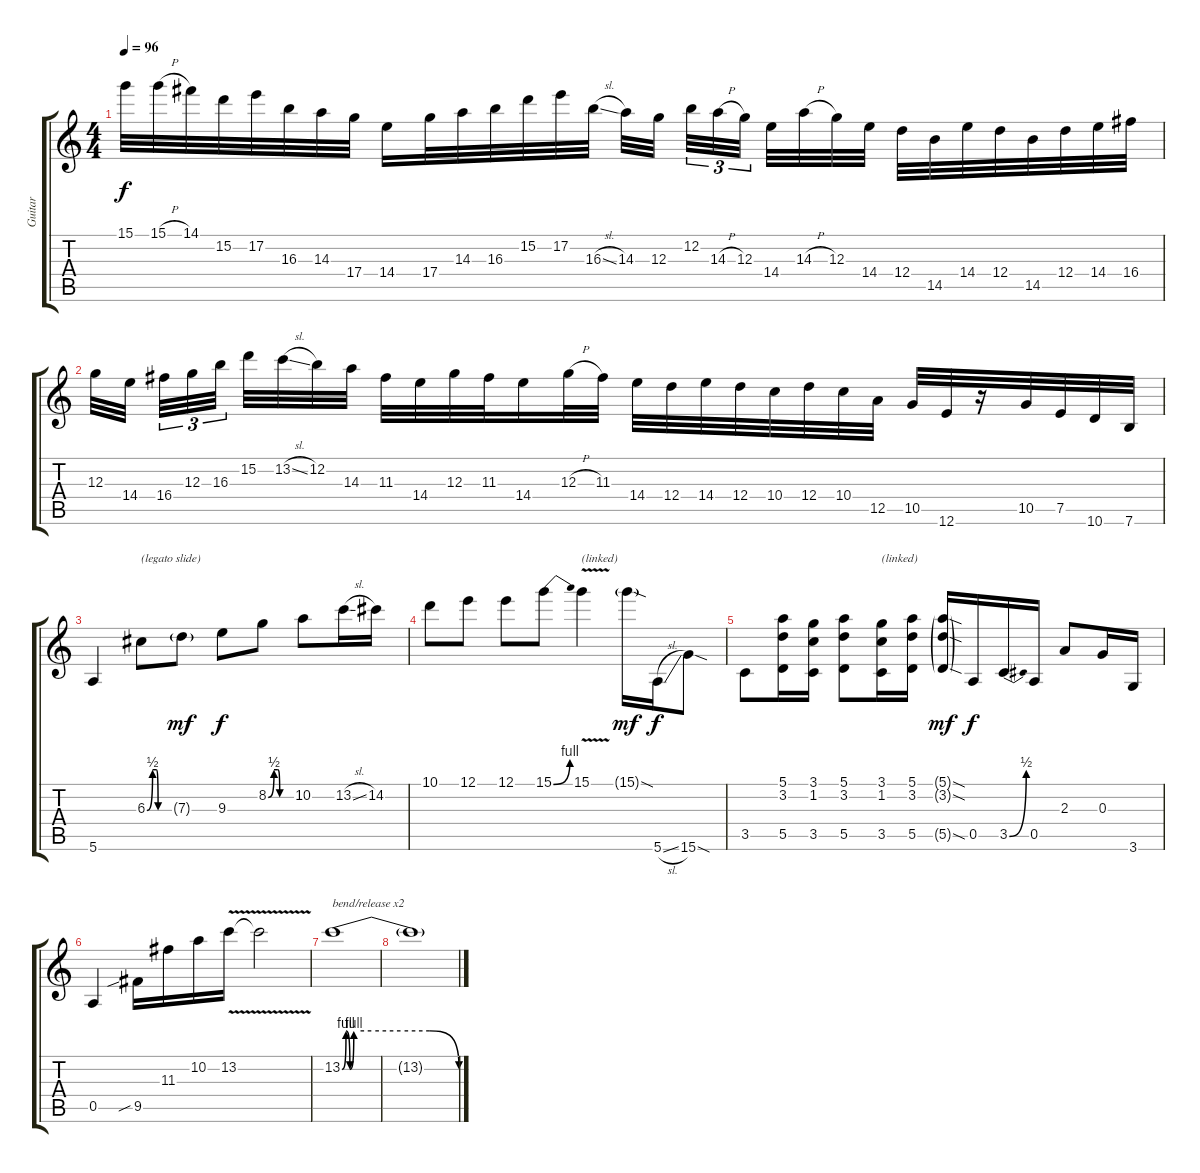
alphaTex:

\track ("Guitar" "Guitar") {instrument distortionguitar}
\staff {score tabs}
\tuning (E4 B3 G3 D3 A2 E2) {hide}
\ts (4 4)
\tempo 96
\clef g2
\ks c
15.1.32{dy f} 15.1{h}.32 14.1.32 15.2.32 17.2.32 16.3.32 14.3.32 17.4.32 14.4.16 17.4.32 14.3.32 16.3.32 15.2.32 17.2.32 16.3{sl}.32 14.3.32 12.3.32 12.2.32{tu (3 2)} 14.3{h}.32{tu (3 2)} 12.3.32{tu (3 2)} 14.4.32 14.3{h}.32 12.3.32 14.4.32 12.4.32 14.5.32 14.4.32 12.4.32 14.5.32 12.4.32 14.4.32 16.4.32 |
12.3.32 14.4.32 16.4.32{tu (3 2)} 12.3.32{tu (3 2)} 16.3.32{tu (3 2)} 15.2.32 13.2{sl}.32 12.2.32 14.3.32 11.3.32 14.4.32 12.3.32 11.3.32 14.4.16 12.3{h}.32 11.3.32 14.4.32 12.4.32 14.4.32 12.4.32 10.4.32 12.4.32 10.4.32 12.5.32 10.5.32 12.6.32 r.16 10.5.32 7.5.32 10.6.32 7.6.32 |
5.6.4 6.3{be (custom 0 0 15 2 25 2 30 0 45 0 60 0)}.8{txt "(legato slide)"} 7.3{g}.8{dy mf} 9.3.8{dy f} 8.2{be (custom 0 0 15 2 25 2 30 0 45 0 60 0)}.8 10.2.8 13.2{sl}.16 14.2.16 |
10.1.8 12.1.8 12.1.8 15.1{be (bend 0 0 60 4)}.8 15.1{v}.4{txt "(linked)"} 15.1{sod g}.16{dy mf} 5.6{sl}.16{dy f} 15.6{sod}.8 |
3.5.8 (5.1 3.2 5.5).16 (3.1 1.2 3.5).16 (5.1 3.2 5.5).8 (3.1 1.2 3.5).16{txt "(linked)"} (5.1 3.2 5.5).16 (5.1{sod g} 3.2{sod g} 5.5{sod g}).16{dy mf} 0.5.16{dy f} 3.5{be (bend 0 0 60 2)}.16 0.5.16 2.3.8 0.3.16 3.6.16 |
0.5.4 9.5{sib}.16 11.3.16 10.2.16 13.2{v}.16 13.2{t}.2 |
13.2{be (custom 0 0 2 4 4 0 6 4 15 4 30 4 45 4 60 0)}.1{txt "bend/release x2"} |
13.2{t}.1
